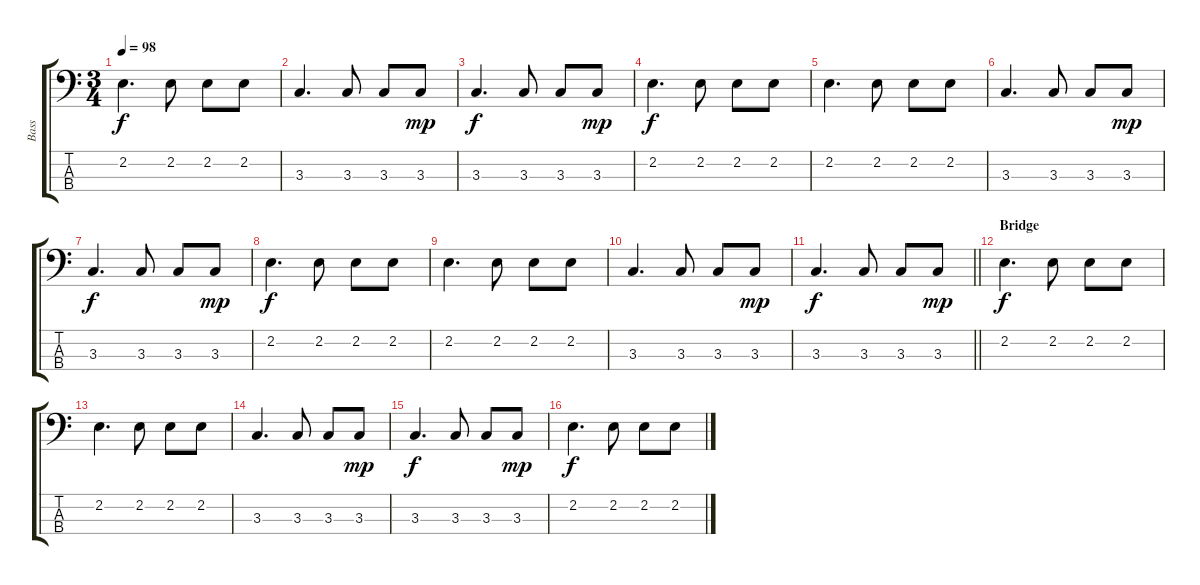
\track ("Bass" "Bass") {instrument acousticbass}
\staff {score tabs}
\tuning (G2 D2 A1 E1) {hide}
\ts (3 4)
\tempo 98
\clef f4
\ks c
2.2.4{d dy f} 2.2.8 2.2.8 2.2.8 |
3.3.4{d} 3.3.8 3.3.8 3.3.8{dy mp} |
3.3.4{d dy f} 3.3.8 3.3.8 3.3.8{dy mp} |
2.2.4{d dy f} 2.2.8 2.2.8 2.2.8 |
2.2.4{d} 2.2.8 2.2.8 2.2.8 |
3.3.4{d} 3.3.8 3.3.8 3.3.8{dy mp} |
3.3.4{d dy f} 3.3.8 3.3.8 3.3.8{dy mp} |
2.2.4{d dy f} 2.2.8 2.2.8 2.2.8 |
2.2.4{d} 2.2.8 2.2.8 2.2.8 |
3.3.4{d} 3.3.8 3.3.8 3.3.8{dy mp} |
\barLineRight lightlight
3.3.4{d dy f} 3.3.8 3.3.8 3.3.8{dy mp} |
\section ("" "Bridge")
2.2.4{d dy f} 2.2.8 2.2.8 2.2.8 |
2.2.4{d} 2.2.8 2.2.8 2.2.8 |
3.3.4{d} 3.3.8 3.3.8 3.3.8{dy mp} |
3.3.4{d dy f} 3.3.8 3.3.8 3.3.8{dy mp} |
2.2.4{d dy f} 2.2.8 2.2.8 2.2.8
